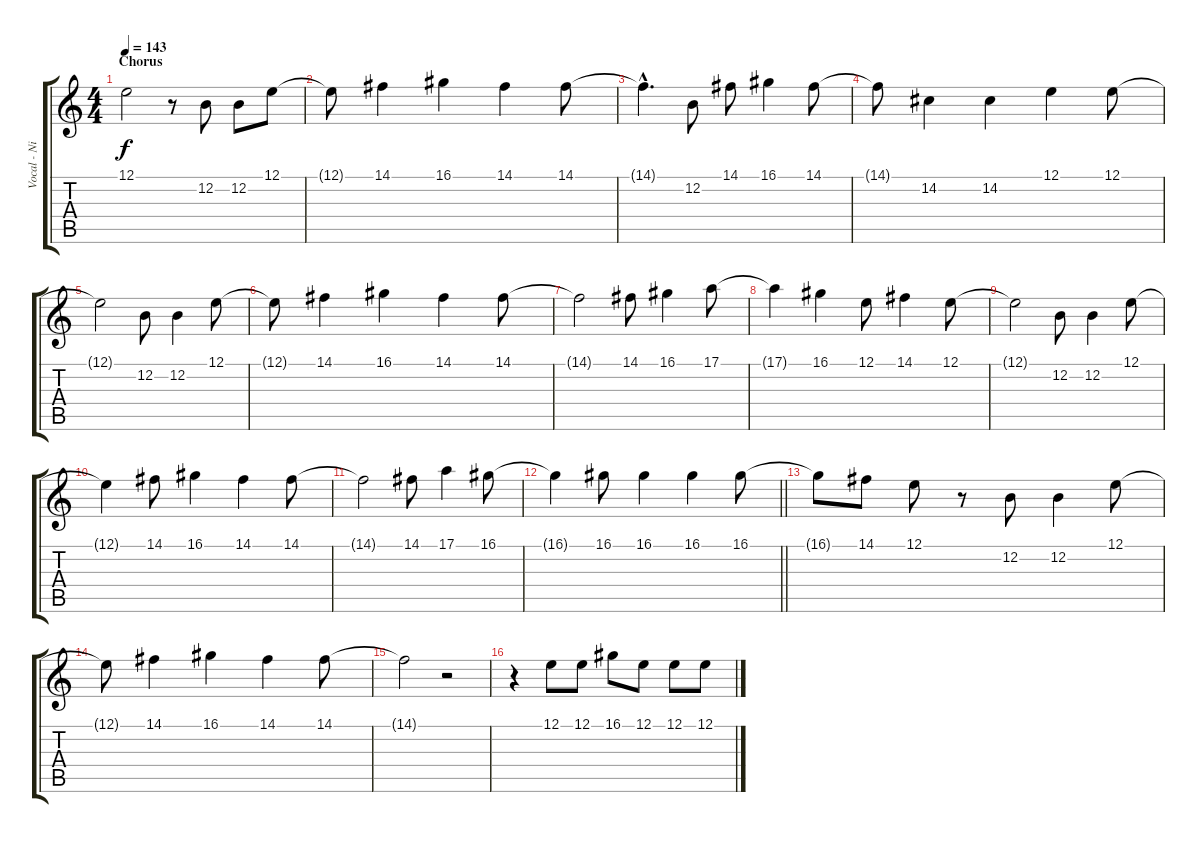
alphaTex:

\track ("Vocal - Nikola" "Vocal - Ni") {instrument flute}
\staff {score tabs}
\tuning (E4 B3 G3 D3 A2 E2) {hide}
\ts (4 4)
\section ("" "Chorus")
\tempo 143
\clef g2
\ks c
12.1{t}.2{dy f} r.8 12.2.8 12.2.8 12.1.8 |
12.1{t}.8 14.1.4 16.1.4 14.1.4 14.1.8 |
14.1{hac t}.4{d} 12.2.8 14.1.8 16.1.4 14.1.8 |
14.1{t}.8 14.2.4 14.2.4 12.1.4 12.1.8 |
12.1{t}.2 12.2.8 12.2.4 12.1.8 |
12.1{t}.8 14.1.4 16.1.4 14.1.4 14.1.8 |
14.1{t}.2 14.1.8 16.1.4 17.1.8 |
17.1{t}.4 16.1.4 12.1.8 14.1.4 12.1.8 |
12.1{t}.2 12.2.8 12.2.4 12.1.8 |
12.1{t}.4 14.1.8 16.1.4 14.1.4 14.1.8 |
14.1{t}.2 14.1.8 17.1.4 16.1.8 |
\barLineRight lightlight
16.1{t}.4 16.1.8 16.1.4 16.1.4 16.1.8 |
16.1{t}.8 14.1.8 12.1.8 r.8 12.2.8 12.2.4 12.1.8 |
12.1{t}.8 14.1.4 16.1.4 14.1.4 14.1.8 |
14.1{t}.2 r.2 |
r.4 12.1.8 12.1.8 16.1.8 12.1.8 12.1.8 12.1.8
